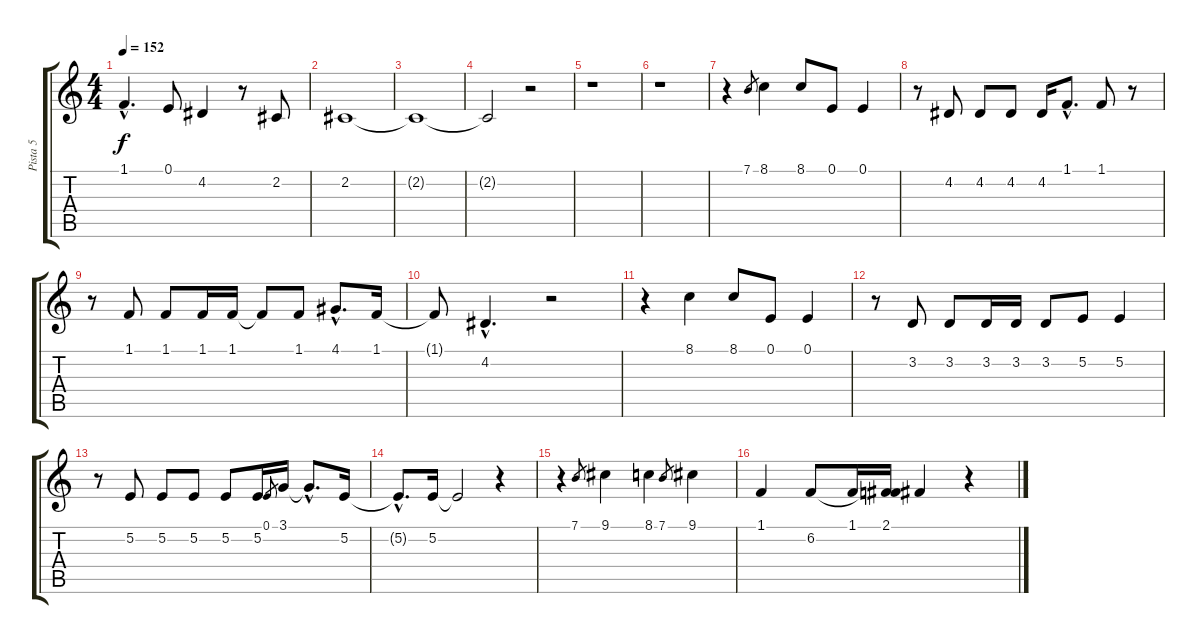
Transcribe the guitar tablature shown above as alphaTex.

\track ("Pista 5" "Pista 5") {instrument synthbrass2}
\staff {score tabs}
\tuning (E4 B3 G3 D3 A2 E2) {hide}
\ts (4 4)
\tempo 152
\clef g2
\ks c
1.1{hac}.4{d dy f} 0.1.8 4.2.4 r.8 2.2.8 |
2.2.1 |
2.2{t}.1 |
2.2{t}.2 r.2 |
r.1 |
r.1 |
r.4 7.1.8{gr} 8.1.4 8.1.8 0.1.8 0.1.4 |
r.8 4.2.8 4.2.8 4.2.8 4.2.16 1.1{hac}.8{d} 1.1.8 r.8 |
r.8 1.1.8 1.1.8 1.1.16 1.1.16 1.1{t}.8 1.1.8 4.1{hac}.8{d} 1.1.16 |
1.1{t}.8 4.2{hac}.4{d} r.2 |
r.4 8.1.4 8.1.8 0.1.8 0.1.4 |
r.8 3.2.8 3.2.8 3.2.16 3.2.16 3.2.8 5.2.8 5.2.4 |
r.8 5.2.8 5.2.8 5.2.8 5.2.8 5.2.16 0.1.8{gr} 3.1.16 3.1{hac t}.8{d} 5.2.16 |
5.2{hac t}.8{d} 5.2.16 5.2{t}.2 r.4 |
r.4 7.1.8{gr} 9.1.4 8.1.4 7.1.8{gr} 9.1.4 |
1.1.4 6.2.8 1.1.16 (2.1 6.2{t}).16 2.1{t}.4 r.4
